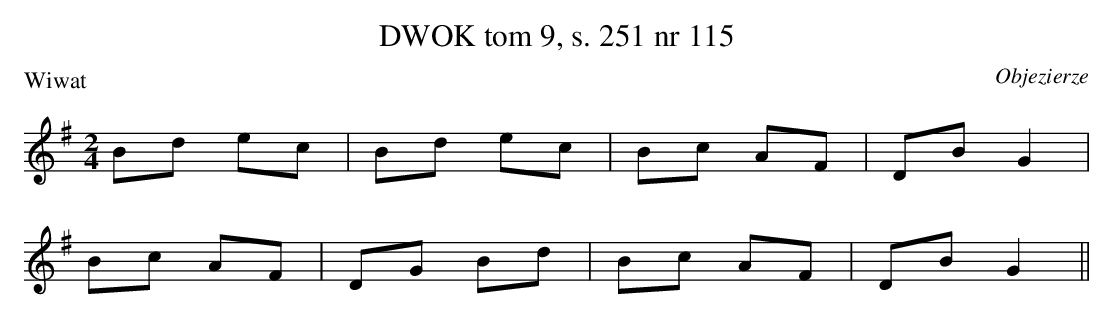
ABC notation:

X:1
T:DWOK tom 9, s. 251 nr 115
O:Objezierze
L:1/16
M:2/4
P:Wiwat
K:G
B2d2 e2c2|B2d2 e2c2|B2c2 A2F2|D2B2 G4|
B2c2 A2F2|D2G2 B2d2|B2c2 A2F2|D2B2 G4||
